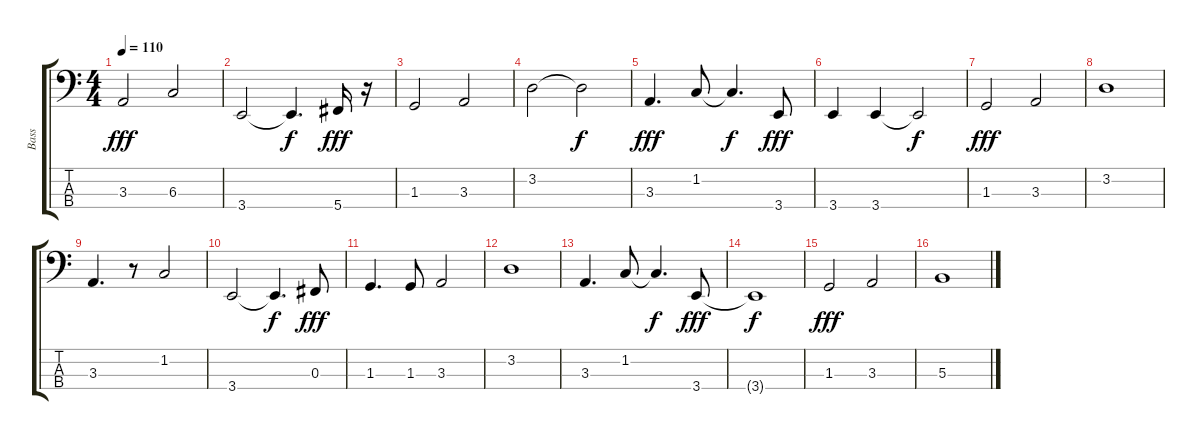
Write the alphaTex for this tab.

\track ("Bass" "Bass") {instrument electricbasspick}
\staff {score tabs}
\tuning (E2 B1 Gb1 Db1) {hide}
\ts (4 4)
\tempo 110
\clef f4
\ks c
3.3.2{dy fff} 6.3.2 |
3.4.2 3.4{t}.4{d dy f} 5.4.16{dy fff} r.16 |
1.3.2 3.3.2 |
3.2.2 3.2{t}.2{dy f} |
3.3.4{d dy fff} 1.2.8 1.2{t}.4{d dy f} 3.4.8{dy fff} |
3.4.4 3.4.4 3.4{t}.2{dy f} |
1.3.2{dy fff} 3.3.2 |
3.2.1 |
3.3.4{d} r.8 1.2.2 |
3.4.2 3.4{t}.4{d dy f} 0.3.8{dy fff} |
1.3.4{d} 1.3.8 3.3.2 |
3.2.1 |
3.3.4{d} 1.2.8 1.2{t}.4{d dy f} 3.4.8{dy fff} |
3.4{t}.1{dy f} |
1.3.2{dy fff} 3.3.2 |
5.3.1
